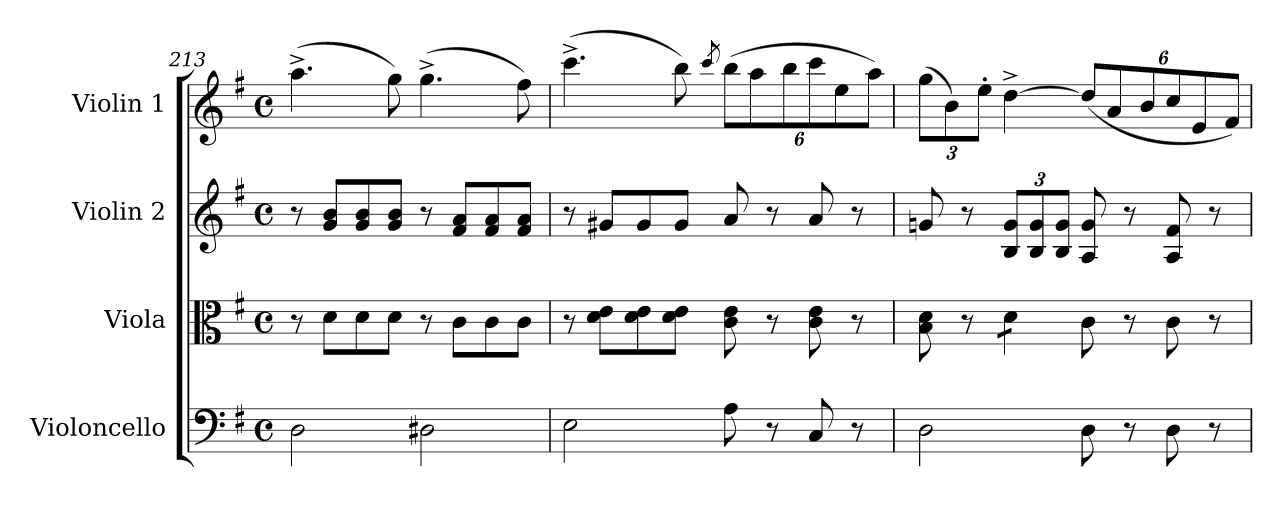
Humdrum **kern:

**kern	**kern	**kern	**kern
*part4	*part3	*part2	*part1
*staff4	*staff3	*staff2	*staff1
*I"Violoncello	*I"Viola	*I"Violin 2	*I"Violin 1
*I'Vc	*I'Vla	*I'Vln	*I'Vln
*clefF4	*clefC3	*clefG2	*clefG2
*k[f#]	*k[f#]	*k[f#]	*k[f#]
*M4/4	*M4/4	*M4/4	*M4/4
*met(c)	*met(c)	*met(c)	*met(c)
=213	=213	=213	=213
2D\	8r	8r	(4.aa^\
.	8d\L	8g/ 8b/L	.
.	8d\	8g/ 8b/	.
.	8d\J	8g/ 8b/J	8gg\)
2D#X\	8r	8r	(4.gg^\
.	8c\L	8f#/ 8a/L	.
.	8c\	8f#/ 8a/	.
.	8c\J	8f#/ 8a/J	8ff#\)
=214	=214	=214	=214
2E\	8r	8r	(4.ccc^\
.	8d\ 8e\L	8g#X/L	.
.	8d\ 8e\	8g#/	.
.	8d\ 8e\J	8g#/J	8bb\)
.	.	.	8qccc/
*	*	*	*Xbrackettup
8A\	8c\ 8e\	8a/	(12bb\L
.	.	.	12aa\
8r	8r	8r	.
.	.	.	12bb\
8C/	8c\ 8e\	8a/	12ccc\
.	.	.	12ee\
8r	8r	8r	.
.	.	.	12aa\J)
!!LO:PB:g=z
=215	=215	=215	=215
2D\	8B\ 8d\	8gn/	(12gg\L
.	.	.	12b\)
.	8r	8r	.
.	.	.	12ee'\J
*	*	*Xbrackettup	*
*	*tremolo	*	*
.	12d\L	12B/ 12g/L	[4dd^\
.	12d\	12B/ 12g/	.
.	12d\J	12B/ 12g/J	.
*	*Xtremolo	*	*
8D\	8c\	8A/ 8g/	(12dd/L]
.	.	.	12a/
8r	8r	8r	.
.	.	.	12b/
8D\	8c\	8A/ 8f#/	12cc/
.	.	.	12e/
8r	8r	8r	.
.	.	.	12f#/J)
=	=	=	=
*-	*-	*-	*-
